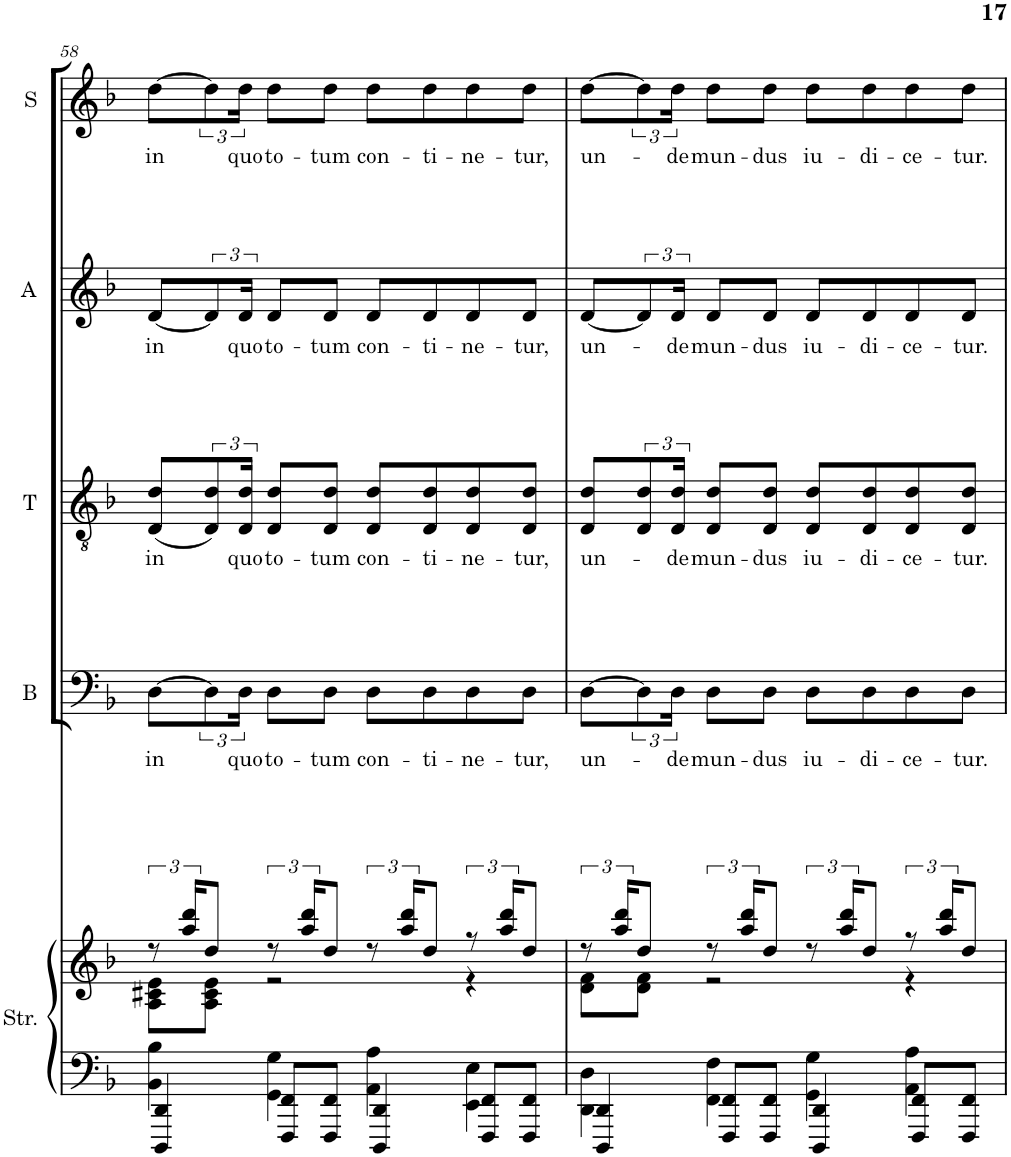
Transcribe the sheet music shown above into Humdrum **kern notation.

**kern	**kern	**kern	**text	**kern	**text	**kern	**text	**kern	**text
*part5	*part5	*part4	*part4	*part3	*part3	*part2	*part2	*part1	*part1
*staff6	*staff5	*staff4	*staff4	*staff3	*staff3	*staff2	*staff2	*staff1	*staff1
*I"Strings	*	*I"Bass	*	*I"Tenor	*	*I"Alto	*	*I"Soprano	*
*I'Str.	*	*I'B	*	*I'T	*	*I'A	*	*I'S	*
!!LO:PB:g=z
*clefF4	*clefG2	*clefF4	*	*clefGv2	*	*clefG2	*	*clefG2	*
*k[b-]	*k[b-]	*k[b-]	*	*k[b-]	*	*k[b-]	*	*k[b-]	*
*F:	*F:	*F:	*	*F:	*	*F:	*	*F:	*
*M4/4	*M4/4	*M4/4	*	*M4/4	*	*M4/4	*	*M4/4	*
=58	=58	=58	=58	=58	=58	=58	=58	=58	=58
*^	*^	*	*	*	*	*	*	*	*
!	!	!	!	!	!LO:LY:b	!	!LO:LY:b	!	!LO:LY:b	!	!LO:LY:b
4DDD/ 4DD/	4BB-\ 4B-\	12r	8A\ 8c#X\ 8e\L	[8D\L	in	(<8D/ 8d/L	in	[8d/L	in	[8dd\L	in
.	.	24aa/ 24ddd/KL	.	.	.	.	.	.	.	.	.
.	.	8dd/J	8A\ 8c#\ 8e\J	12D\]	.	12D/ 12d/)	.	12d/]	.	12dd\]	.
!	!	!	!	!	!LO:LY:b	!	!LO:LY:b	!	!LO:LY:b	!	!LO:LY:b
.	.	.	.	24D\Jk	quo	24D/ 24d/Jk	quo	24d/Jk	quo	24dd\Jk	quo
!	!	!	!	!	!LO:LY:b	!	!LO:LY:b	!	!LO:LY:b	!	!LO:LY:b
8FFF/ 8FF/L	4GG\ 4G\	12r	2r	8D\L	to-	8D/ 8d/L	to-	8d/L	to-	8dd\L	to-
.	.	24aa/ 24ddd/KL	.	.	.	.	.	.	.	.	.
!	!	!	!	!	!LO:LY:b	!	!LO:LY:b	!	!LO:LY:b	!	!LO:LY:b
8FFF/ 8FF/J	.	8dd/J	.	8D\J	-tum	8D/ 8d/J	-tum	8d/J	-tum	8dd\J	-tum
!	!	!	!	!	!LO:LY:b	!	!LO:LY:b	!	!LO:LY:b	!	!LO:LY:b
4DDD/ 4DD/	4AA\ 4A\	12r	.	8D\L	con-	8D/ 8d/L	con-	8d/L	con-	8dd\L	con-
.	.	24aa/ 24ddd/KL	.	.	.	.	.	.	.	.	.
!	!	!	!	!	!LO:LY:b	!	!LO:LY:b	!	!LO:LY:b	!	!LO:LY:b
.	.	8dd/J	.	8D\	-ti-	8D/ 8d/	-ti-	8d/	-ti-	8dd\	-ti-
!	!	!	!	!	!LO:LY:b	!	!LO:LY:b	!	!LO:LY:b	!	!LO:LY:b
8FFF/ 8FF/L	4EE\ 4E\	12r	4r	8D\	-ne-	8D/ 8d/	-ne-	8d/	-ne-	8dd\	-ne-
.	.	24aa/ 24ddd/KL	.	.	.	.	.	.	.	.	.
!	!	!	!	!	!LO:LY:b	!	!LO:LY:b	!	!LO:LY:b	!	!LO:LY:b
8FFF/ 8FF/J	.	8dd/J	.	8D\J	-tur,	8D/ 8d/J	-tur,	8d/J	-tur,	8dd\J	-tur,
=59	=59	=59	=59	=59	=59	=59	=59	=59	=59	=59	=59
!	!	!	!	!	!LO:LY:b	!	!LO:LY:b	!	!LO:LY:b	!	!LO:LY:b
4DDD/ 4DD/	4DD\ 4D\	12r	8d\ 8f\L	[8D\L	un-	8D/ 8d/L	un-	[8d/L	un-	[8dd\L	un-
.	.	24aa/ 24ddd/KL	.	.	.	.	.	.	.	.	.
.	.	8dd/J	8d\ 8f\J	12D\]	.	12D/ 12d/	.	12d/]	.	12dd\]	.
!	!	!	!	!	!LO:LY:b	!	!LO:LY:b	!	!LO:LY:b	!	!LO:LY:b
.	.	.	.	24D\Jk	-de	24D/ 24d/Jk	-de	24d/Jk	-de	24dd\Jk	-de
!	!	!	!	!	!LO:LY:b	!	!LO:LY:b	!	!LO:LY:b	!	!LO:LY:b
8FFF/ 8FF/L	4FF\ 4F\	12r	2r	8D\L	mun-	8D/ 8d/L	mun-	8d/L	mun-	8dd\L	mun-
.	.	24aa/ 24ddd/KL	.	.	.	.	.	.	.	.	.
!	!	!	!	!	!LO:LY:b	!	!LO:LY:b	!	!LO:LY:b	!	!LO:LY:b
8FFF/ 8FF/J	.	8dd/J	.	8D\J	-dus	8D/ 8d/J	-dus	8d/J	-dus	8dd\J	-dus
!	!	!	!	!	!LO:LY:b	!	!LO:LY:b	!	!LO:LY:b	!	!LO:LY:b
4DDD/ 4DD/	4GG\ 4G\	12r	.	8D\L	iu-	8D/ 8d/L	iu-	8d/L	iu-	8dd\L	iu-
.	.	24aa/ 24ddd/KL	.	.	.	.	.	.	.	.	.
!	!	!	!	!	!LO:LY:b	!	!LO:LY:b	!	!LO:LY:b	!	!LO:LY:b
.	.	8dd/J	.	8D\	-di-	8D/ 8d/	-di-	8d/	-di-	8dd\	-di-
!	!	!	!	!	!LO:LY:b	!	!LO:LY:b	!	!LO:LY:b	!	!LO:LY:b
8FFF/ 8FF/L	4AA\ 4A\	12r	4r	8D\	-ce-	8D/ 8d/	-ce-	8d/	-ce-	8dd\	-ce-
.	.	24aa/ 24ddd/KL	.	.	.	.	.	.	.	.	.
!	!	!	!	!	!LO:LY:b	!	!LO:LY:b	!	!LO:LY:b	!	!LO:LY:b
8FFF/ 8FF/J	.	8dd/J	.	8D\J	-tur.	8D/ 8d/J	-tur.	8d/J	-tur.	8dd\J	-tur.
*v	*v	*	*	*	*	*	*	*	*	*	*
*	*v	*v	*	*	*	*	*	*	*	*
=	=	=	=	=	=	=	=	=	=
*-	*-	*-	*-	*-	*-	*-	*-	*-	*-
